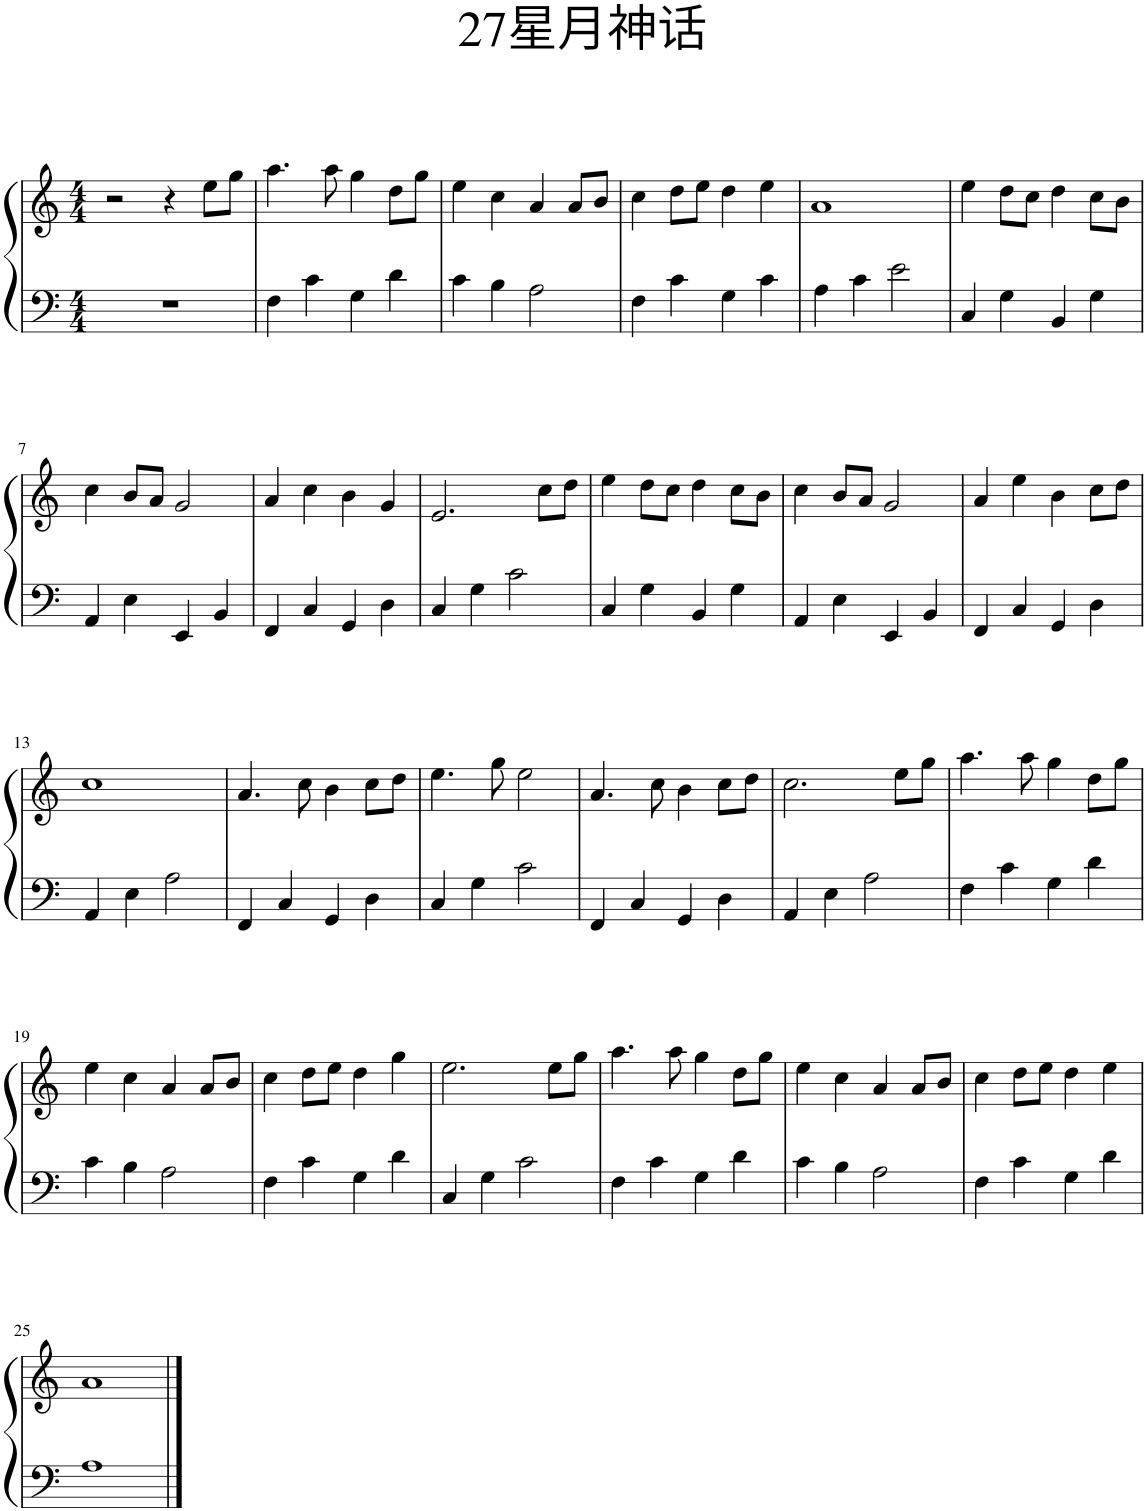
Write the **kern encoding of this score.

**kern	**kern
*part1	*part1
*staff2	*staff1
*I"钢琴	*
*clefF4	*clefG2
*k[]	*k[]
*M4/4	*M4/4
=1	=1
1r	2r
.	4r
.	8ee\L
.	8gg\J
=2	=2
4F\	4.aa\
4c\	.
.	8aa\
4G\	4gg\
4d\	8dd\L
.	8gg\J
=3	=3
4c\	4ee\
4B\	4cc\
2A\	4a/
.	8a/L
.	8b/J
=4	=4
4F\	4cc\
4c\	8dd\L
.	8ee\J
4G\	4dd\
4c\	4ee\
=5	=5
4A\	1a
4c\	.
2e\	.
=6	=6
4C/	4ee\
4G\	8dd\L
.	8cc\J
4BB/	4dd\
4G\	8cc\L
.	8b\J
!!LO:LB:g=z
=7	=7
4AA/	4cc\
4E\	8b/L
.	8a/J
4EE/	2g/
4BB/	.
=8	=8
4FF/	4a/
4C/	4cc\
4GG/	4b\
4D\	4g/
=9	=9
4C/	2.e/
4G\	.
2c\	.
.	8cc\L
.	8dd\J
=10	=10
4C/	4ee\
4G\	8dd\L
.	8cc\J
4BB/	4dd\
4G\	8cc\L
.	8b\J
=11	=11
4AA/	4cc\
4E\	8b/L
.	8a/J
4EE/	2g/
4BB/	.
=12	=12
4FF/	4a/
4C/	4ee\
4GG/	4b\
4D\	8cc\L
.	8dd\J
!!LO:LB:g=z
=13	=13
4AA/	1cc
4E\	.
2A\	.
=14	=14
4FF/	4.a/
4C/	.
.	8cc\
4GG/	4b\
4D\	8cc\L
.	8dd\J
=15	=15
4C/	4.ee\
4G\	.
.	8gg\
2c\	2ee\
=16	=16
4FF/	4.a/
4C/	.
.	8cc\
4GG/	4b\
4D\	8cc\L
.	8dd\J
=17	=17
4AA/	2.cc\
4E\	.
2A\	.
.	8ee\L
.	8gg\J
=18	=18
4F\	4.aa\
4c\	.
.	8aa\
4G\	4gg\
4d\	8dd\L
.	8gg\J
!!LO:LB:g=z
=19	=19
4c\	4ee\
4B\	4cc\
2A\	4a/
.	8a/L
.	8b/J
=20	=20
4F\	4cc\
4c\	8dd\L
.	8ee\J
4G\	4dd\
4d\	4gg\
=21	=21
4C/	2.ee\
4G\	.
2c\	.
.	8ee\L
.	8gg\J
=22	=22
4F\	4.aa\
4c\	.
.	8aa\
4G\	4gg\
4d\	8dd\L
.	8gg\J
=23	=23
4c\	4ee\
4B\	4cc\
2A\	4a/
.	8a/L
.	8b/J
=24	=24
4F\	4cc\
4c\	8dd\L
.	8ee\J
4G\	4dd\
4d\	4ee\
!!LO:LB:g=z
=25	=25
1A	1a
==	==
*-	*-
